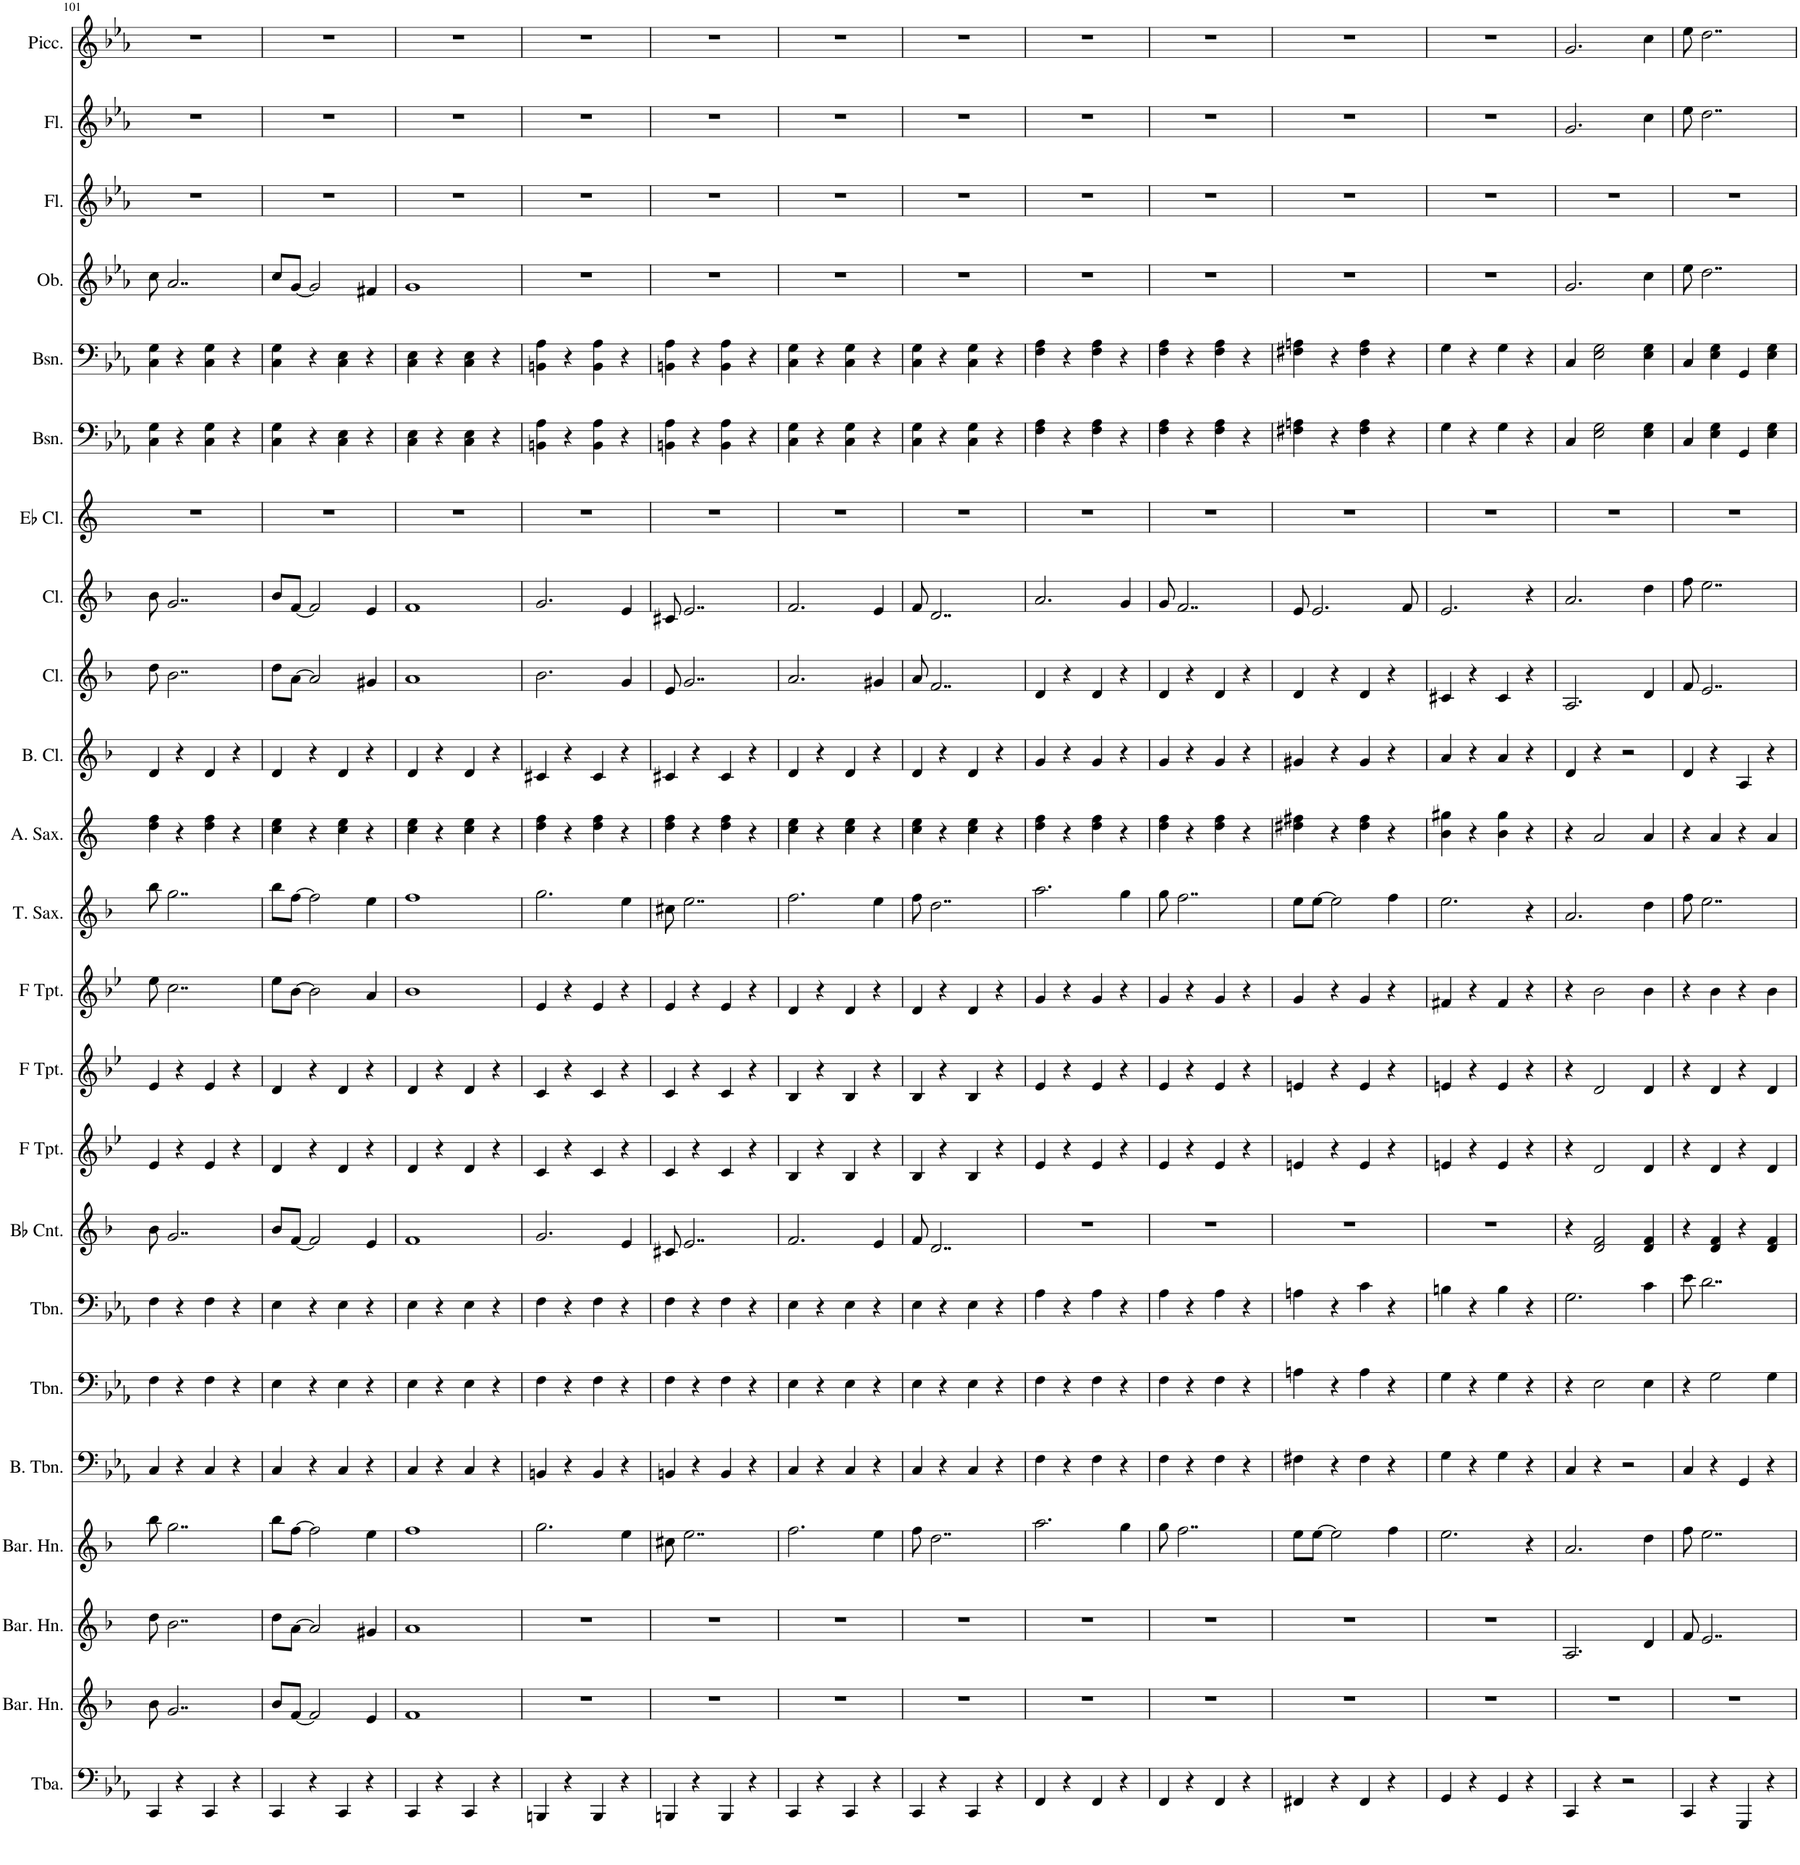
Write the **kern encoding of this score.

**kern	**kern	**kern	**kern	**kern	**kern	**kern	**kern	**kern	**kern	**kern	**kern	**kern	**kern	**kern	**kern	**kern	**kern	**kern	**kern	**kern	**kern	**kern
*part23	*part22	*part21	*part20	*part19	*part18	*part17	*part16	*part15	*part14	*part13	*part12	*part11	*part10	*part9	*part8	*part7	*part6	*part5	*part4	*part3	*part2	*part1
*staff23	*staff22	*staff21	*staff20	*staff19	*staff18	*staff17	*staff16	*staff15	*staff14	*staff13	*staff12	*staff11	*staff10	*staff9	*staff8	*staff7	*staff6	*staff5	*staff4	*staff3	*staff2	*staff1
*I"Tuba	*I"Baritone Horn stem 4	*I"Baritone Horn stem 3	*I"Baritone Horn stem 2	*I"Bass Trombone	*I"Trombone	*I"Trombone	*I"Bb Cornet	*I"F Trumpet	*I"F Trumpet	*I"F Trumpet	*I"Tenor Saxophone	*I"Alto Saxophone	*I"Bass Clarinet	*I"Clarinet	*I"Clarinet	*I"Eb Clarinet	*I"Bassoon	*I"Bassoon	*I"Oboe	*I"Flute	*I"Flute	*I"Piccolo
*I'Tba.	*I'Bar. Hn.	*I'Bar. Hn.	*I'Bar. Hn.	*I'B. Tbn.	*I'Tbn.	*I'Tbn.	*I'Bb Cnt.	*I'F Tpt.	*I'F Tpt.	*I'F Tpt.	*I'T. Sax.	*I'A. Sax.	*I'B. Cl.	*I'Cl.	*I'Cl.	*I'Eb Cl.	*I'Bsn.	*I'Bsn.	*I'Ob.	*I'Fl.	*I'Fl.	*I'Picc.
!!LO:PB:g=z
*clefF4	*clefG2	*clefG2	*clefG2	*clefF4	*clefF4	*clefF4	*clefG2	*clefG2	*clefG2	*clefG2	*clefG2	*clefG2	*clefG2	*clefG2	*clefG2	*clefG2	*clefF4	*clefF4	*clefG2	*clefG2	*clefG2	*clefG2
*	*Trd8c14	*Trd8c14	*Trd8c14	*	*	*	*Trd1c2	*Trd-3c-5	*Trd-3c-5	*Trd-3c-5	*Trd8c14	*Trd5c9	*Trd8c14	*Trd1c2	*Trd1c2	*Trd-2c-3	*	*	*	*	*	*Trd-7c-12
*k[b-e-a-]	*k[b-]	*k[b-]	*k[b-]	*k[b-e-a-]	*k[b-e-a-]	*k[b-e-a-]	*k[b-]	*k[b-e-]	*k[b-e-]	*k[b-e-]	*k[b-]	*k[]	*k[b-]	*k[b-]	*k[b-]	*k[]	*k[b-e-a-]	*k[b-e-a-]	*k[b-e-a-]	*k[b-e-a-]	*k[b-e-a-]	*k[b-e-a-]
*M2/2	*M2/2	*M2/2	*M2/2	*M2/2	*M2/2	*M2/2	*M2/2	*M2/2	*M2/2	*M2/2	*M2/2	*M2/2	*M2/2	*M2/2	*M2/2	*M2/2	*M2/2	*M2/2	*M2/2	*M2/2	*M2/2	*M2/2
*met(c|)	*met(c|)	*met(c|)	*met(c|)	*met(c|)	*met(c|)	*met(c|)	*met(c|)	*met(c|)	*met(c|)	*met(c|)	*met(c|)	*met(c|)	*met(c|)	*met(c|)	*met(c|)	*met(c|)	*met(c|)	*met(c|)	*met(c|)	*met(c|)	*met(c|)	*met(c|)
=101	=101	=101	=101	=101	=101	=101	=101	=101	=101	=101	=101	=101	=101	=101	=101	=101	=101	=101	=101	=101	=101	=101
4CC/	8b-\	8dd\	8bb-\	4C/	4F\	4F\	8b-\	4e-/	4e-/	8ee-\	8bb-\	4dd\ 4ff\	4d/	8dd\	8b-\	1r	4C\ 4G\	4C\ 4G\	8cc\	1r	1r	1r
.	2..g/	2..b-\	2..gg\	.	.	.	2..g/	.	.	2..cc\	2..gg\	.	.	2..b-\	2..g/	.	.	.	2..a-/	.	.	.
4r	.	.	.	4r	4r	4r	.	4r	4r	.	.	4r	4r	.	.	.	4r	4r	.	.	.	.
4CC/	.	.	.	4C/	4F\	4F\	.	4e-/	4e-/	.	.	4dd\ 4ff\	4d/	.	.	.	4C\ 4G\	4C\ 4G\	.	.	.	.
4r	.	.	.	4r	4r	4r	.	4r	4r	.	.	4r	4r	.	.	.	4r	4r	.	.	.	.
=102	=102	=102	=102	=102	=102	=102	=102	=102	=102	=102	=102	=102	=102	=102	=102	=102	=102	=102	=102	=102	=102	=102
4CC/	8b-/L	8dd\L	8bb-\L	4C/	4E-\	4E-\	8b-/L	4d/	4d/	8ee-\L	8bb-\L	4cc\ 4ee\	4d/	8dd\L	8b-/L	1r	4C\ 4G\	4C\ 4G\	8cc/L	1r	1r	1r
.	[8f/J	[8a\J	[8ff\J	.	.	.	[8f/J	.	.	[8b-\J	[8ff\J	.	.	[8a\J	[8f/J	.	.	.	[8g/J	.	.	.
4r	2f/]	2a/]	2ff\]	4r	4r	4r	2f/]	4r	4r	2b-\]	2ff\]	4r	4r	2a/]	2f/]	.	4r	4r	2g/]	.	.	.
4CC/	.	.	.	4C/	4E-\	4E-\	.	4d/	4d/	.	.	4cc\ 4ee\	4d/	.	.	.	4C\ 4E-\	4C\ 4E-\	.	.	.	.
4r	4e/	4g#X/	4ee\	4r	4r	4r	4e/	4r	4r	4a/	4ee\	4r	4r	4g#X/	4e/	.	4r	4r	4f#X/	.	.	.
=103	=103	=103	=103	=103	=103	=103	=103	=103	=103	=103	=103	=103	=103	=103	=103	=103	=103	=103	=103	=103	=103	=103
4CC/	1f	1a	1ff	4C/	4E-\	4E-\	1f	4d/	4d/	1b-	1ff	4cc\ 4ee\	4d/	1a	1f	1r	4C\ 4E-\	4C\ 4E-\	1g	1r	1r	1r
4r	.	.	.	4r	4r	4r	.	4r	4r	.	.	4r	4r	.	.	.	4r	4r	.	.	.	.
4CC/	.	.	.	4C/	4E-\	4E-\	.	4d/	4d/	.	.	4cc\ 4ee\	4d/	.	.	.	4C\ 4E-\	4C\ 4E-\	.	.	.	.
4r	.	.	.	4r	4r	4r	.	4r	4r	.	.	4r	4r	.	.	.	4r	4r	.	.	.	.
=104	=104	=104	=104	=104	=104	=104	=104	=104	=104	=104	=104	=104	=104	=104	=104	=104	=104	=104	=104	=104	=104	=104
4BBBn/	1r	1r	2.gg\	4BBn/	4F\	4F\	2.g/	4c/	4c/	4e-/	2.gg\	4dd\ 4ff\	4c#X/	2.b-\	2.g/	1r	4BBn\ 4A-\	4BBn\ 4A-\	1r	1r	1r	1r
4r	.	.	.	4r	4r	4r	.	4r	4r	4r	.	4r	4r	.	.	.	4r	4r	.	.	.	.
4BBB/	.	.	.	4BB/	4F\	4F\	.	4c/	4c/	4e-/	.	4dd\ 4ff\	4c#/	.	.	.	4BB\ 4A-\	4BB\ 4A-\	.	.	.	.
4r	.	.	4ee\	4r	4r	4r	4e/	4r	4r	4r	4ee\	4r	4r	4g/	4e/	.	4r	4r	.	.	.	.
=105	=105	=105	=105	=105	=105	=105	=105	=105	=105	=105	=105	=105	=105	=105	=105	=105	=105	=105	=105	=105	=105	=105
4BBBn/	1r	1r	8cc#X\	4BBn/	4F\	4F\	8c#X/	4c/	4c/	4e-/	8cc#X\	4dd\ 4ff\	4c#X/	8e/	8c#X/	1r	4BBn\ 4A-\	4BBn\ 4A-\	1r	1r	1r	1r
.	.	.	2..ee\	.	.	.	2..e/	.	.	.	2..ee\	.	.	2..g/	2..e/	.	.	.	.	.	.	.
4r	.	.	.	4r	4r	4r	.	4r	4r	4r	.	4r	4r	.	.	.	4r	4r	.	.	.	.
4BBB/	.	.	.	4BB/	4F\	4F\	.	4c/	4c/	4e-/	.	4dd\ 4ff\	4c#/	.	.	.	4BB\ 4A-\	4BB\ 4A-\	.	.	.	.
4r	.	.	.	4r	4r	4r	.	4r	4r	4r	.	4r	4r	.	.	.	4r	4r	.	.	.	.
=106	=106	=106	=106	=106	=106	=106	=106	=106	=106	=106	=106	=106	=106	=106	=106	=106	=106	=106	=106	=106	=106	=106
4CC/	1r	1r	2.ff\	4C/	4E-\	4E-\	2.f/	4B-/	4B-/	4d/	2.ff\	4cc\ 4ee\	4d/	2.a/	2.f/	1r	4C\ 4G\	4C\ 4G\	1r	1r	1r	1r
4r	.	.	.	4r	4r	4r	.	4r	4r	4r	.	4r	4r	.	.	.	4r	4r	.	.	.	.
4CC/	.	.	.	4C/	4E-\	4E-\	.	4B-/	4B-/	4d/	.	4cc\ 4ee\	4d/	.	.	.	4C\ 4G\	4C\ 4G\	.	.	.	.
4r	.	.	4ee\	4r	4r	4r	4e/	4r	4r	4r	4ee\	4r	4r	4g#X/	4e/	.	4r	4r	.	.	.	.
=107	=107	=107	=107	=107	=107	=107	=107	=107	=107	=107	=107	=107	=107	=107	=107	=107	=107	=107	=107	=107	=107	=107
4CC/	1r	1r	8ff\	4C/	4E-\	4E-\	8f/	4B-/	4B-/	4d/	8ff\	4cc\ 4ee\	4d/	8a/	8f/	1r	4C\ 4G\	4C\ 4G\	1r	1r	1r	1r
.	.	.	2..dd\	.	.	.	2..d/	.	.	.	2..dd\	.	.	2..f/	2..d/	.	.	.	.	.	.	.
4r	.	.	.	4r	4r	4r	.	4r	4r	4r	.	4r	4r	.	.	.	4r	4r	.	.	.	.
4CC/	.	.	.	4C/	4E-\	4E-\	.	4B-/	4B-/	4d/	.	4cc\ 4ee\	4d/	.	.	.	4C\ 4G\	4C\ 4G\	.	.	.	.
4r	.	.	.	4r	4r	4r	.	4r	4r	4r	.	4r	4r	.	.	.	4r	4r	.	.	.	.
=108	=108	=108	=108	=108	=108	=108	=108	=108	=108	=108	=108	=108	=108	=108	=108	=108	=108	=108	=108	=108	=108	=108
4FF/	1r	1r	2.aa\	4F\	4F\	4A-\	1r	4e-/	4e-/	4g/	2.aa\	4dd\ 4ff\	4g/	4d/	2.a/	1r	4F\ 4A-\	4F\ 4A-\	1r	1r	1r	1r
4r	.	.	.	4r	4r	4r	.	4r	4r	4r	.	4r	4r	4r	.	.	4r	4r	.	.	.	.
4FF/	.	.	.	4F\	4F\	4A-\	.	4e-/	4e-/	4g/	.	4dd\ 4ff\	4g/	4d/	.	.	4F\ 4A-\	4F\ 4A-\	.	.	.	.
4r	.	.	4gg\	4r	4r	4r	.	4r	4r	4r	4gg\	4r	4r	4r	4g/	.	4r	4r	.	.	.	.
=109	=109	=109	=109	=109	=109	=109	=109	=109	=109	=109	=109	=109	=109	=109	=109	=109	=109	=109	=109	=109	=109	=109
4FF/	1r	1r	8gg\	4F\	4F\	4A-\	1r	4e-/	4e-/	4g/	8gg\	4dd\ 4ff\	4g/	4d/	8g/	1r	4F\ 4A-\	4F\ 4A-\	1r	1r	1r	1r
.	.	.	2..ff\	.	.	.	.	.	.	.	2..ff\	.	.	.	2..f/	.	.	.	.	.	.	.
4r	.	.	.	4r	4r	4r	.	4r	4r	4r	.	4r	4r	4r	.	.	4r	4r	.	.	.	.
4FF/	.	.	.	4F\	4F\	4A-\	.	4e-/	4e-/	4g/	.	4dd\ 4ff\	4g/	4d/	.	.	4F\ 4A-\	4F\ 4A-\	.	.	.	.
4r	.	.	.	4r	4r	4r	.	4r	4r	4r	.	4r	4r	4r	.	.	4r	4r	.	.	.	.
=110	=110	=110	=110	=110	=110	=110	=110	=110	=110	=110	=110	=110	=110	=110	=110	=110	=110	=110	=110	=110	=110	=110
4FF#X/	1r	1r	8ee\L	4F#X\	4An\	4An\	1r	4en/	4en/	4g/	8ee\L	4dd#X\ 4ff#X\	4g#X/	4d/	8e/	1r	4F#X\ 4An\	4F#X\ 4An\	1r	1r	1r	1r
.	.	.	[8ee\J	.	.	.	.	.	.	.	[8ee\J	.	.	.	2.e/	.	.	.	.	.	.	.
4r	.	.	2ee\]	4r	4r	4r	.	4r	4r	4r	2ee\]	4r	4r	4r	.	.	4r	4r	.	.	.	.
4FF#/	.	.	.	4F#\	4A\	4c\	.	4e/	4e/	4g/	.	4dd#\ 4ff#\	4g#/	4d/	.	.	4F#\ 4A\	4F#\ 4A\	.	.	.	.
4r	.	.	4ff\	4r	4r	4r	.	4r	4r	4r	4ff\	4r	4r	4r	.	.	4r	4r	.	.	.	.
.	.	.	.	.	.	.	.	.	.	.	.	.	.	.	8f/	.	.	.	.	.	.	.
=111	=111	=111	=111	=111	=111	=111	=111	=111	=111	=111	=111	=111	=111	=111	=111	=111	=111	=111	=111	=111	=111	=111
4GG/	1r	1r	2.ee\	4G\	4G\	4Bn\	1r	4en/	4en/	4f#X/	2.ee\	4b\ 4gg#X\	4a/	4c#X/	2.e/	1r	4G\	4G\	1r	1r	1r	1r
4r	.	.	.	4r	4r	4r	.	4r	4r	4r	.	4r	4r	4r	.	.	4r	4r	.	.	.	.
4GG/	.	.	.	4G\	4G\	4B\	.	4e/	4e/	4f#/	.	4b\ 4gg#\	4a/	4c#/	.	.	4G\	4G\	.	.	.	.
4r	.	.	4r	4r	4r	4r	.	4r	4r	4r	4r	4r	4r	4r	4r	.	4r	4r	.	.	.	.
=112	=112	=112	=112	=112	=112	=112	=112	=112	=112	=112	=112	=112	=112	=112	=112	=112	=112	=112	=112	=112	=112	=112
4CC/	1r	2.A/	2.a/	4C/	4r	2.G\	4r	4r	4r	4r	2.a/	4r	4d/	2.A/	2.a/	1r	4C/	4C/	2.g/	1r	2.g/	2.g/
4r	.	.	.	4r	2E-\	.	2d/ 2f/	2d/	2d/	2b-\	.	2a/	4r	.	.	.	2E-\ 2G\	2E-\ 2G\	.	.	.	.
2r	.	.	.	2r	.	.	.	.	.	.	.	.	2r	.	.	.	.	.	.	.	.	.
.	.	4d/	4dd\	.	4E-\	4c\	4d/ 4f/	4d/	4d/	4b-\	4dd\	4a/	.	4d/	4dd\	.	4E-\ 4G\	4E-\ 4G\	4cc\	.	4cc\	4cc\
=113	=113	=113	=113	=113	=113	=113	=113	=113	=113	=113	=113	=113	=113	=113	=113	=113	=113	=113	=113	=113	=113	=113
4CC/	1r	8f/	8ff\	4C/	4r	8e-\	4r	4r	4r	4r	8ff\	4r	4d/	8f/	8ff\	1r	4C/	4C/	8ee-\	1r	8ee-\	8ee-\
.	.	2..e/	2..ee\	.	.	2..d\	.	.	.	.	2..ee\	.	.	2..e/	2..ee\	.	.	.	2..dd\	.	2..dd\	2..dd\
4r	.	.	.	4r	2G\	.	4d/ 4f/	4d/	4d/	4b-\	.	4a/	4r	.	.	.	4E-\ 4G\	4E-\ 4G\	.	.	.	.
4GGG/	.	.	.	4GG/	.	.	4r	4r	4r	4r	.	4r	4A/	.	.	.	4GG/	4GG/	.	.	.	.
4r	.	.	.	4r	4G\	.	4d/ 4f/	4d/	4d/	4b-\	.	4a/	4r	.	.	.	4E-\ 4G\	4E-\ 4G\	.	.	.	.
=	=	=	=	=	=	=	=	=	=	=	=	=	=	=	=	=	=	=	=	=	=	=
*-	*-	*-	*-	*-	*-	*-	*-	*-	*-	*-	*-	*-	*-	*-	*-	*-	*-	*-	*-	*-	*-	*-
